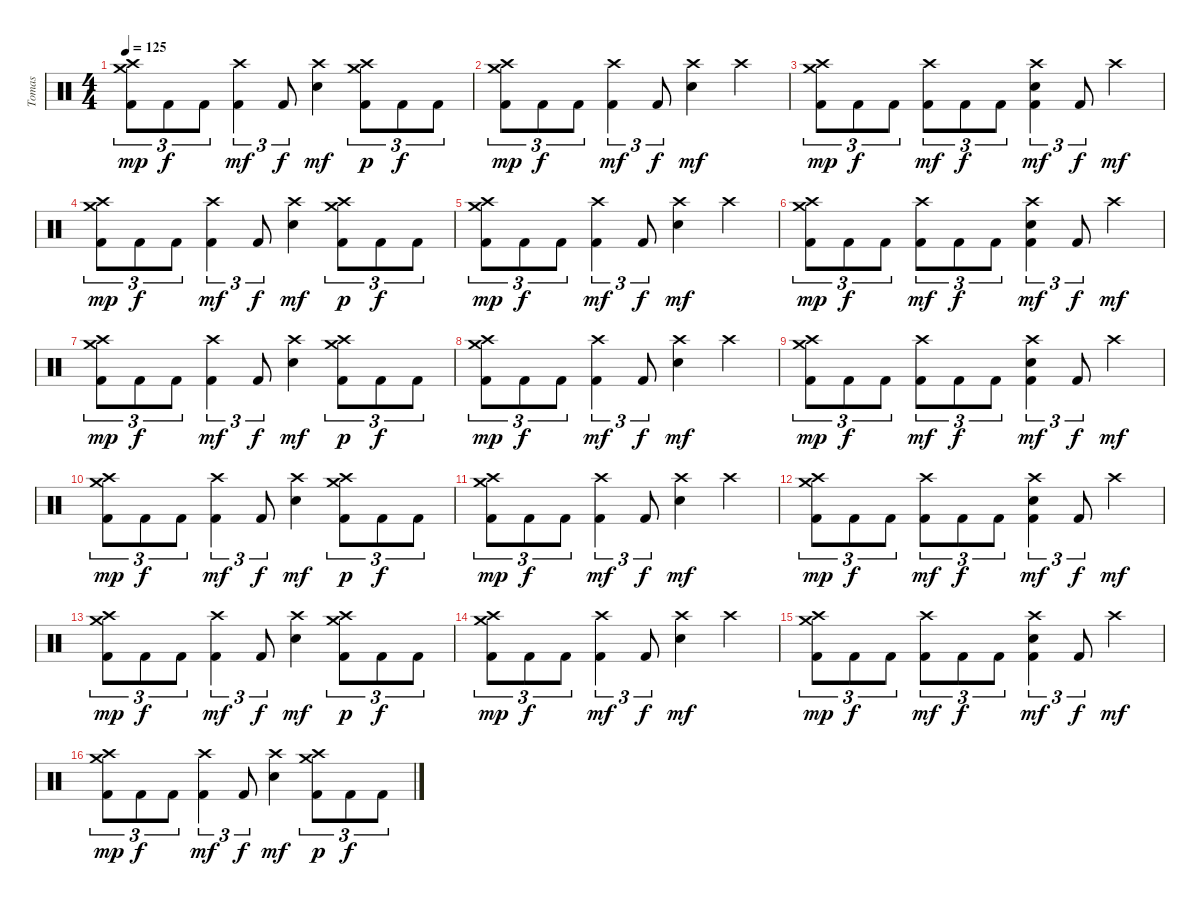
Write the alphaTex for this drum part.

\track ("Tomas" "Tomas") {instrument percussion}
\staff {score}
\articulation defaults
\ts (4 4)
\tempo 125
\clef neutral
\ks c
("Crash high (hit)" "Crash medium (hit)" "Kick (hit) 2").8{tu (3 2) dy mp} "Kick (hit) 2".8{tu (3 2) dy f} "Kick (hit) 2".8{tu (3 2)} ("Crash high (hit)" "Kick (hit) 2").4{tu (3 2) dy mf} "Kick (hit) 2".8{tu (3 2) dy f} ("Crash high (hit)" "Electric Snare (hit)").4{dy mf} ("Crash high (hit)" "Crash medium (hit)" "Kick (hit) 2").8{tu (3 2) dy p} "Kick (hit) 2".8{tu (3 2) dy f} "Kick (hit) 2".8{tu (3 2)} |
("Crash high (hit)" "Crash medium (hit)" "Kick (hit) 2").8{tu (3 2) dy mp} "Kick (hit) 2".8{tu (3 2) dy f} "Kick (hit) 2".8{tu (3 2)} ("Crash high (hit)" "Kick (hit) 2").4{tu (3 2) dy mf} "Kick (hit) 2".8{tu (3 2) dy f} ("Crash high (hit)" "Electric Snare (hit)").4{dy mf} "Crash high (hit)".4 |
("Crash high (hit)" "Crash medium (hit)" "Kick (hit) 2").8{tu (3 2) dy mp} "Kick (hit) 2".8{tu (3 2) dy f} "Kick (hit) 2".8{tu (3 2)} ("Crash high (hit)" "Kick (hit) 2").8{tu (3 2) dy mf} "Kick (hit) 2".8{tu (3 2) dy f} "Kick (hit) 2".8{tu (3 2)} ("Crash high (hit)" "Electric Snare (hit)" "Kick (hit) 2").4{tu (3 2) dy mf} "Kick (hit) 2".8{tu (3 2) dy f} "Crash high (hit)".4{dy mf} |
("Crash high (hit)" "Crash medium (hit)" "Kick (hit) 2").8{tu (3 2) dy mp} "Kick (hit) 2".8{tu (3 2) dy f} "Kick (hit) 2".8{tu (3 2)} ("Crash high (hit)" "Kick (hit) 2").4{tu (3 2) dy mf} "Kick (hit) 2".8{tu (3 2) dy f} ("Crash high (hit)" "Electric Snare (hit)").4{dy mf} ("Crash high (hit)" "Crash medium (hit)" "Kick (hit) 2").8{tu (3 2) dy p} "Kick (hit) 2".8{tu (3 2) dy f} "Kick (hit) 2".8{tu (3 2)} |
("Crash high (hit)" "Crash medium (hit)" "Kick (hit) 2").8{tu (3 2) dy mp} "Kick (hit) 2".8{tu (3 2) dy f} "Kick (hit) 2".8{tu (3 2)} ("Crash high (hit)" "Kick (hit) 2").4{tu (3 2) dy mf} "Kick (hit) 2".8{tu (3 2) dy f} ("Crash high (hit)" "Electric Snare (hit)").4{dy mf} "Crash high (hit)".4 |
("Crash high (hit)" "Crash medium (hit)" "Kick (hit) 2").8{tu (3 2) dy mp} "Kick (hit) 2".8{tu (3 2) dy f} "Kick (hit) 2".8{tu (3 2)} ("Crash high (hit)" "Kick (hit) 2").8{tu (3 2) dy mf} "Kick (hit) 2".8{tu (3 2) dy f} "Kick (hit) 2".8{tu (3 2)} ("Crash high (hit)" "Electric Snare (hit)" "Kick (hit) 2").4{tu (3 2) dy mf} "Kick (hit) 2".8{tu (3 2) dy f} "Crash high (hit)".4{dy mf} |
("Crash high (hit)" "Crash medium (hit)" "Kick (hit) 2").8{tu (3 2) dy mp} "Kick (hit) 2".8{tu (3 2) dy f} "Kick (hit) 2".8{tu (3 2)} ("Crash high (hit)" "Kick (hit) 2").4{tu (3 2) dy mf} "Kick (hit) 2".8{tu (3 2) dy f} ("Crash high (hit)" "Electric Snare (hit)").4{dy mf} ("Crash high (hit)" "Crash medium (hit)" "Kick (hit) 2").8{tu (3 2) dy p} "Kick (hit) 2".8{tu (3 2) dy f} "Kick (hit) 2".8{tu (3 2)} |
("Crash high (hit)" "Crash medium (hit)" "Kick (hit) 2").8{tu (3 2) dy mp} "Kick (hit) 2".8{tu (3 2) dy f} "Kick (hit) 2".8{tu (3 2)} ("Crash high (hit)" "Kick (hit) 2").4{tu (3 2) dy mf} "Kick (hit) 2".8{tu (3 2) dy f} ("Crash high (hit)" "Electric Snare (hit)").4{dy mf} "Crash high (hit)".4 |
("Crash high (hit)" "Crash medium (hit)" "Kick (hit) 2").8{tu (3 2) dy mp} "Kick (hit) 2".8{tu (3 2) dy f} "Kick (hit) 2".8{tu (3 2)} ("Crash high (hit)" "Kick (hit) 2").8{tu (3 2) dy mf} "Kick (hit) 2".8{tu (3 2) dy f} "Kick (hit) 2".8{tu (3 2)} ("Crash high (hit)" "Electric Snare (hit)" "Kick (hit) 2").4{tu (3 2) dy mf} "Kick (hit) 2".8{tu (3 2) dy f} "Crash high (hit)".4{dy mf} |
("Crash high (hit)" "Crash medium (hit)" "Kick (hit) 2").8{tu (3 2) dy mp} "Kick (hit) 2".8{tu (3 2) dy f} "Kick (hit) 2".8{tu (3 2)} ("Crash high (hit)" "Kick (hit) 2").4{tu (3 2) dy mf} "Kick (hit) 2".8{tu (3 2) dy f} ("Crash high (hit)" "Electric Snare (hit)").4{dy mf} ("Crash high (hit)" "Crash medium (hit)" "Kick (hit) 2").8{tu (3 2) dy p} "Kick (hit) 2".8{tu (3 2) dy f} "Kick (hit) 2".8{tu (3 2)} |
("Crash high (hit)" "Crash medium (hit)" "Kick (hit) 2").8{tu (3 2) dy mp} "Kick (hit) 2".8{tu (3 2) dy f} "Kick (hit) 2".8{tu (3 2)} ("Crash high (hit)" "Kick (hit) 2").4{tu (3 2) dy mf} "Kick (hit) 2".8{tu (3 2) dy f} ("Crash high (hit)" "Electric Snare (hit)").4{dy mf} "Crash high (hit)".4 |
("Crash high (hit)" "Crash medium (hit)" "Kick (hit) 2").8{tu (3 2) dy mp} "Kick (hit) 2".8{tu (3 2) dy f} "Kick (hit) 2".8{tu (3 2)} ("Crash high (hit)" "Kick (hit) 2").8{tu (3 2) dy mf} "Kick (hit) 2".8{tu (3 2) dy f} "Kick (hit) 2".8{tu (3 2)} ("Crash high (hit)" "Electric Snare (hit)" "Kick (hit) 2").4{tu (3 2) dy mf} "Kick (hit) 2".8{tu (3 2) dy f} "Crash high (hit)".4{dy mf} |
("Crash high (hit)" "Crash medium (hit)" "Kick (hit) 2").8{tu (3 2) dy mp} "Kick (hit) 2".8{tu (3 2) dy f} "Kick (hit) 2".8{tu (3 2)} ("Crash high (hit)" "Kick (hit) 2").4{tu (3 2) dy mf} "Kick (hit) 2".8{tu (3 2) dy f} ("Crash high (hit)" "Electric Snare (hit)").4{dy mf} ("Crash high (hit)" "Crash medium (hit)" "Kick (hit) 2").8{tu (3 2) dy p} "Kick (hit) 2".8{tu (3 2) dy f} "Kick (hit) 2".8{tu (3 2)} |
("Crash high (hit)" "Crash medium (hit)" "Kick (hit) 2").8{tu (3 2) dy mp} "Kick (hit) 2".8{tu (3 2) dy f} "Kick (hit) 2".8{tu (3 2)} ("Crash high (hit)" "Kick (hit) 2").4{tu (3 2) dy mf} "Kick (hit) 2".8{tu (3 2) dy f} ("Crash high (hit)" "Electric Snare (hit)").4{dy mf} "Crash high (hit)".4 |
("Crash high (hit)" "Crash medium (hit)" "Kick (hit) 2").8{tu (3 2) dy mp} "Kick (hit) 2".8{tu (3 2) dy f} "Kick (hit) 2".8{tu (3 2)} ("Crash high (hit)" "Kick (hit) 2").8{tu (3 2) dy mf} "Kick (hit) 2".8{tu (3 2) dy f} "Kick (hit) 2".8{tu (3 2)} ("Crash high (hit)" "Electric Snare (hit)" "Kick (hit) 2").4{tu (3 2) dy mf} "Kick (hit) 2".8{tu (3 2) dy f} "Crash high (hit)".4{dy mf} |
("Crash high (hit)" "Crash medium (hit)" "Kick (hit) 2").8{tu (3 2) dy mp} "Kick (hit) 2".8{tu (3 2) dy f} "Kick (hit) 2".8{tu (3 2)} ("Crash high (hit)" "Kick (hit) 2").4{tu (3 2) dy mf} "Kick (hit) 2".8{tu (3 2) dy f} ("Crash high (hit)" "Electric Snare (hit)").4{dy mf} ("Crash high (hit)" "Crash medium (hit)" "Kick (hit) 2").8{tu (3 2) dy p} "Kick (hit) 2".8{tu (3 2) dy f} "Kick (hit) 2".8{tu (3 2)}
